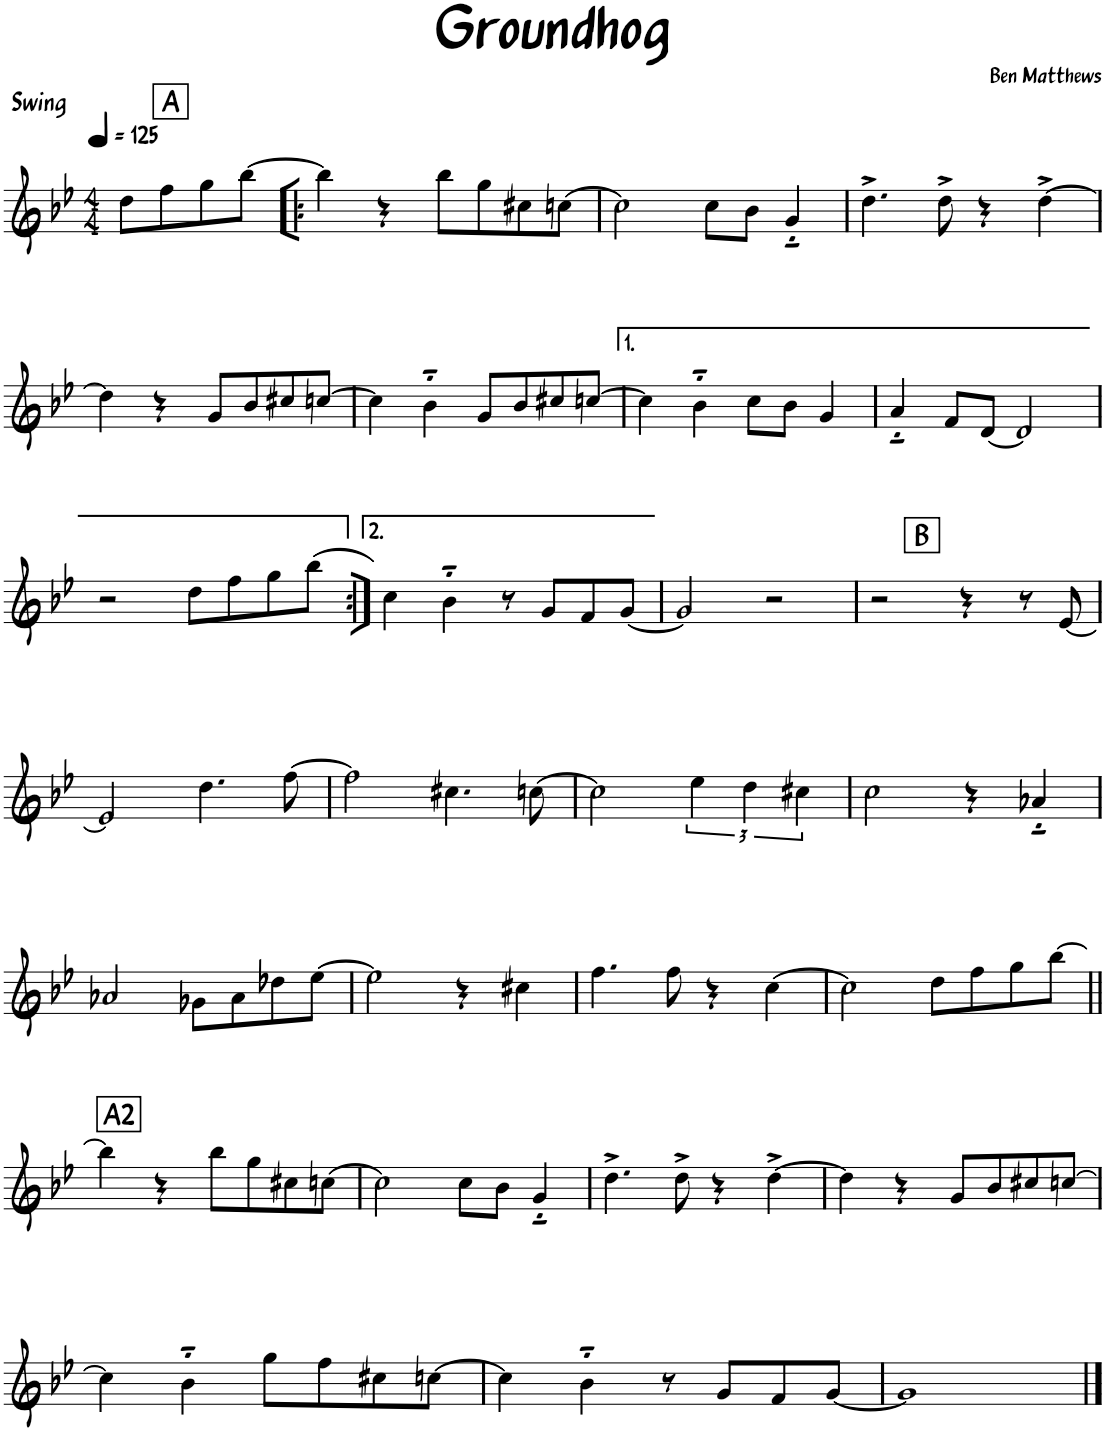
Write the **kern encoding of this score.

**kern
*part1
*staff1
*I"Tenor Saxophone
*I'T. Sax.
*clefG2
*Trd8c14
*k[b-e-]
*M4/4
*MM125
!!LO:REH:place=s1:a:B:rj:fs=14:t=A
=1
!LO:TX:a:B:t=Swing
8dd\L
8ff\
8gg\
[8bb-\J
=2!|:
4bb-\]
4r
8bb-\L
8gg\
8cc#X\
[8ccn\J
=3
2cc\]
8cc\L
8b-\J
4g/
=4
4.dd^\
8dd^\
4r
[4dd^\
!!LO:LB:g=z
=5
4dd\]
4r
8g/L
8b-/
8cc#X/
[8ccn/J
=6
4cc\]
4b-\
8g/L
8b-/
8cc#X/
[8ccn/J
=7
4cc\]
4b-\
8cc\L
8b-\J
4g/
=8
4a/
8f/L
[8d/J
2d/]
!!LO:LB:g=z
=9
2r
8dd\L
8ff\
8gg\
(8bb-\J
=10:|!
4cc\)
4b-\
8r
8g/L
8f/
[8g/J
=11
2g/]
2r
!!LO:REH:place=s1:a:B:rj:fs=14:t=B
=12
2r
4r
8r
[8e-/
!!LO:LB:g=z
=13
2e-/]
4.dd\
[8ff\
=14
2ff\]
4.cc#X\
[8ccn\
=15
2cc\]
6ee-\
6dd\
6cc#X\
=16
2cc\
4r
4a-X/
!!LO:LB:g=z
=17
2a-X/
8g-X\L
8a-\
8dd-X\
[8ee-\J
=18
2ee-\]
4r
4cc#X\
=19
4.ff\
8ff\
4r
[4cc\
=20
2cc\]
8dd\L
8ff\
8gg\
[8bb-\J
!!LO:LB:g=z
!!LO:REH:place=s1:a:B:rj:fs=14:t=A2
=21||
4bb-\]
4r
8bb-\L
8gg\
8cc#X\
[8ccn\J
=22
2cc\]
8cc\L
8b-\J
4g/
=23
4.dd^\
8dd^\
4r
[4dd^\
=24
4dd\]
4r
8g/L
8b-/
8cc#X/
[8ccn/J
!!LO:LB:g=z
=25
4cc\]
4b-\
8gg\L
8ff\
8cc#X\
[8ccn\J
=26
4cc\]
4b-\
8r
8g/L
8f/
[8g/J
=27
1g]
==
*-
